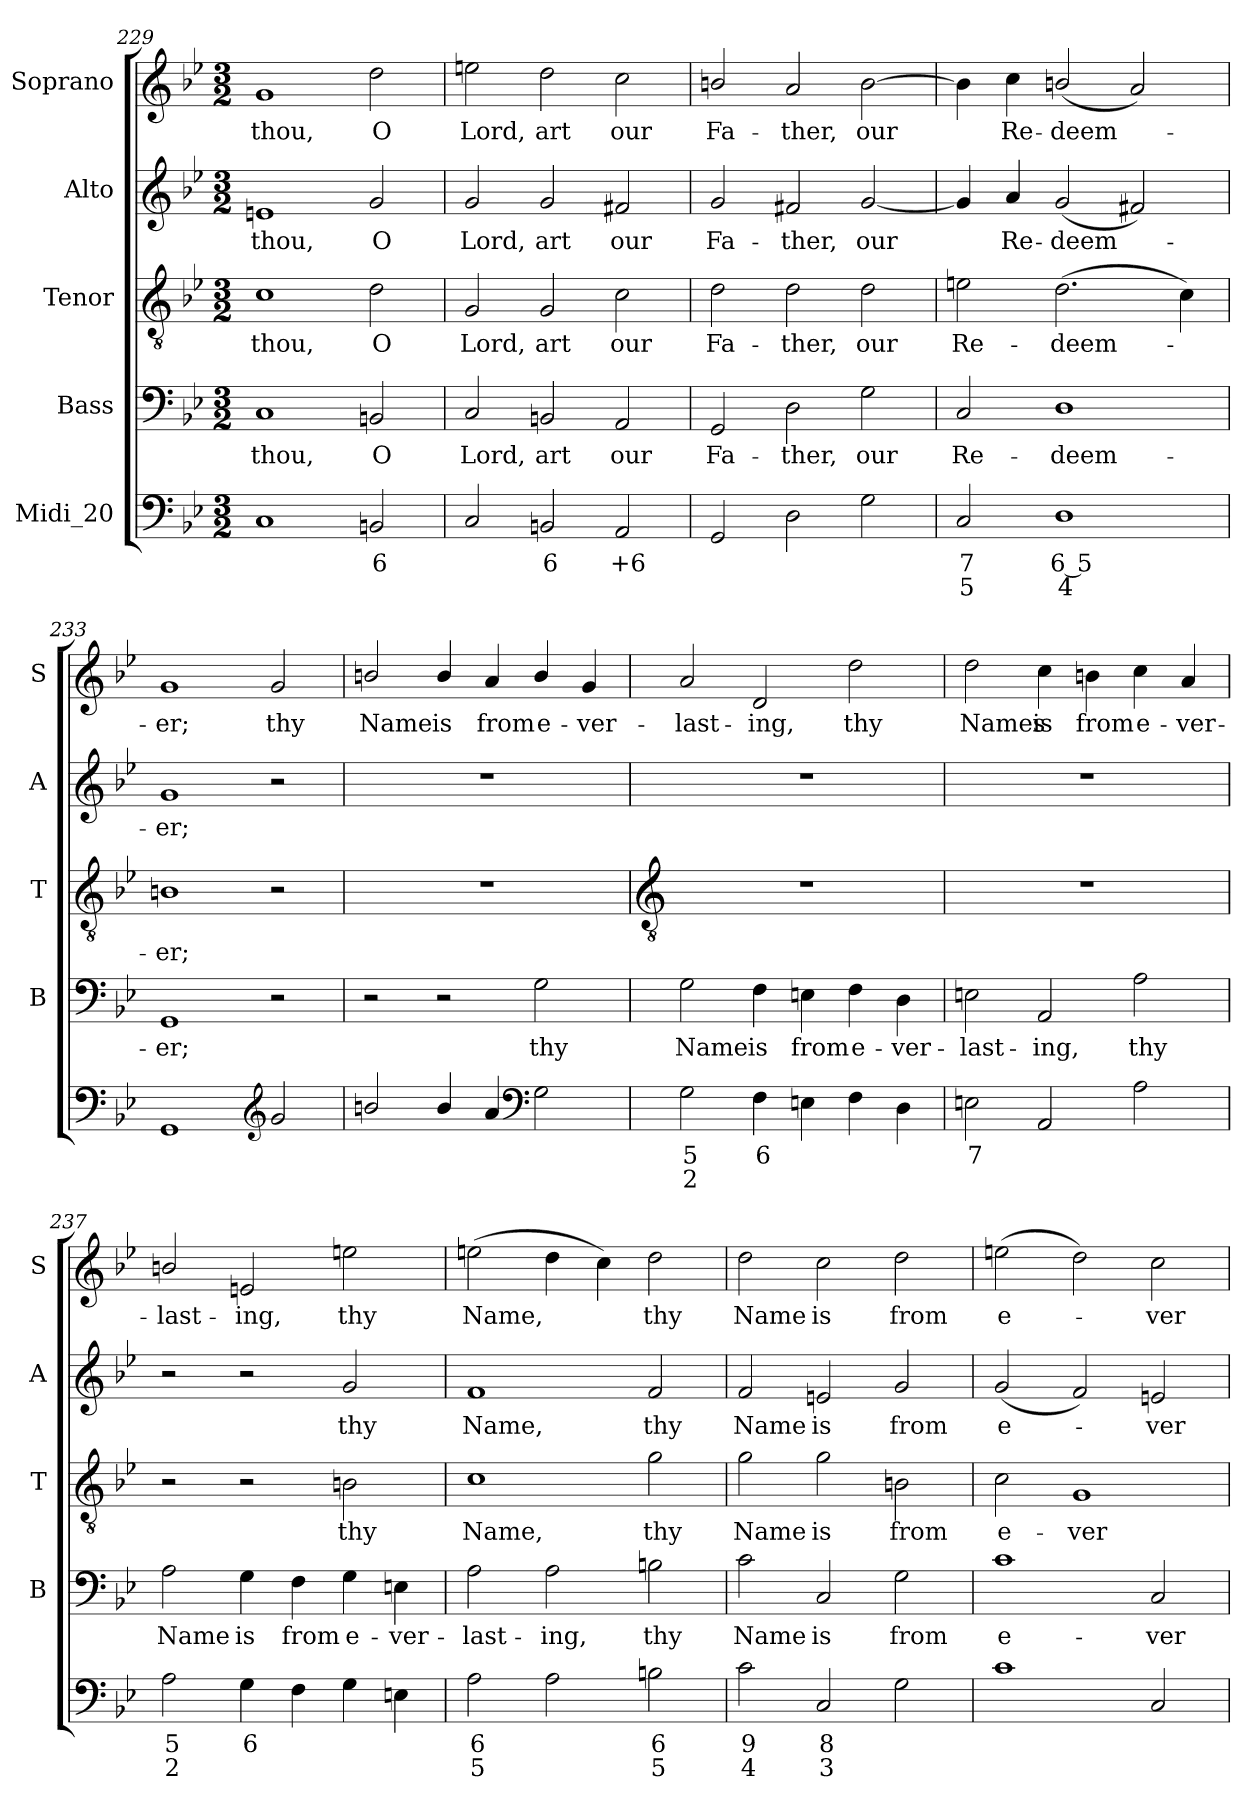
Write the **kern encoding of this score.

**kern	**text	**text	**kern	**text	**kern	**text	**kern	**text	**kern	**text
*part5	*part5	*part5	*part4	*part4	*part3	*part3	*part2	*part2	*part1	*part1
*staff5	*staff5	*staff5	*staff4	*staff4	*staff3	*staff3	*staff2	*staff2	*staff1	*staff1
*I"Midi_20	*	*	*I"Bass	*	*I"Tenor	*	*I"Alto	*	*I"Soprano	*
*	*	*	*I'B	*	*I'T	*	*I'A	*	*I'S	*
!!LO:LB:g=z
*clefF4	*	*	*clefF4	*	*clefGv2	*	*clefG2	*	*clefG2	*
*k[b-e-]	*	*	*k[b-e-]	*	*k[b-e-]	*	*k[b-e-]	*	*k[b-e-]	*
*B-:	*	*	*B-:	*	*B-:	*	*B-:	*	*B-:	*
*M3/2	*	*	*M3/2	*	*M3/2	*	*M3/2	*	*M3/2	*
=229	=229	=229	=229	=229	=229	=229	=229	=229	=229	=229
!	!	!	!	!LO:LY:b	!	!LO:LY:b	!	!LO:LY:b	!	!LO:LY:b
1C	.	.	1C	thou,	1c	thou,	1en	thou,	1g	thou,
!	!LO:LY:b	!	!	!LO:LY:b	!	!LO:LY:b	!	!LO:LY:b	!	!LO:LY:b
2BBn	6	.	2BBn	O	2d	O	2g	O	2dd	O
=230	=230	=230	=230	=230	=230	=230	=230	=230	=230	=230
!	!	!	!	!LO:LY:b	!	!LO:LY:b	!	!LO:LY:b	!	!LO:LY:b
2C	.	.	2C	Lord,	2G	Lord,	2g	Lord,	2een	Lord,
!	!LO:LY:b	!	!	!LO:LY:b	!	!LO:LY:b	!	!LO:LY:b	!	!LO:LY:b
2BBn	6	.	2BBn	art	2G	art	2g	art	2dd	art
!	!LO:LY:b	!	!	!LO:LY:b	!	!LO:LY:b	!	!LO:LY:b	!	!LO:LY:b
2AA	+6	.	2AA	our	2c	our	2f#X	our	2cc	our
=231	=231	=231	=231	=231	=231	=231	=231	=231	=231	=231
!	!	!	!	!LO:LY:b	!	!LO:LY:b	!	!LO:LY:b	!	!LO:LY:b
2GG	.	.	2GG	Fa-	2d	Fa-	2g	Fa-	2bn/	Fa-
!	!	!	!	!LO:LY:b	!	!LO:LY:b	!	!LO:LY:b	!	!LO:LY:b
2D	.	.	2D	-ther,	2d	-ther,	2f#X	-ther,	2a	-ther,
!	!	!	!	!LO:LY:b	!	!LO:LY:b	!	!LO:LY:b	!	!LO:LY:b
2G	.	.	2G	our	2d	our	[2g	our	[2b	our
=232	=232	=232	=232	=232	=232	=232	=232	=232	=232	=232
!	!LO:LY:b	!LO:LY:b	!	!LO:LY:b	!	!LO:LY:b	!	!	!	!
2C	7	5	2C	Re-	2en	Re-	4g]	.	4b]	.
!	!	!	!	!	!	!	!	!LO:LY:b	!	!LO:LY:b
.	.	.	.	.	.	.	4a	Re-	4cc	Re-
!	!LO:LY:b	!LO:LY:b	!	!LO:LY:b	!	!LO:LY:b	!	!LO:LY:b	!	!LO:LY:b
1D	6 5	4	1D	-deem-	(>2.d	-deem-	(<2g	-deem-	(<2b/	-deem-
.	.	.	.	.	.	.	2f#X)	.	2a)	.
.	.	.	.	.	4c)	.	.	.	.	.
=233	=233	=233	=233	=233	=233	=233	=233	=233	=233	=233
!	!	!	!	!LO:LY:b	!	!LO:LY:b	!	!LO:LY:b	!	!LO:LY:b
1GG	.	.	1GG	-er;	1Bn	er;	1g	er;	1g	er;
*clefG2	*	*	*	*	*	*	*	*	*	*
!	!	!	!	!	!	!	!	!	!	!LO:LY:b
2g	.	.	2r	.	2r	.	2r	.	2g	thy
=234	=234	=234	=234	=234	=234	=234	=234	=234	=234	=234
!	!	!	!	!	!LO:N:vis=1	!	!LO:N:vis=1	!	!	!LO:LY:b
2bn/	.	.	2r	.	1.r	.	1.r	.	2bn/	Name
!	!	!	!	!	!	!	!	!	!	!LO:LY:b
4b/	.	.	2r	.	.	.	.	.	4b/	is
!	!	!	!	!	!	!	!	!	!	!LO:LY:b
4a	.	.	.	.	.	.	.	.	4a	from
*clefF4	*	*	*	*	*	*	*	*	*	*
!	!	!	!	!LO:LY:b	!	!	!	!	!	!LO:LY:b
2G	.	.	2G	thy	.	.	.	.	4b/	e-
!	!	!	!	!	!	!	!	!	!	!LO:LY:b
.	.	.	.	.	.	.	.	.	4g	-ver-
!!LO:LB:g=z
=235	=235	=235	=235	=235	=235	=235	=235	=235	=235	=235
*	*	*	*	*	*clefGv2	*	*	*	*	*
!	!LO:LY:b	!LO:LY:b	!	!LO:LY:b	!LO:N:vis=1	!	!LO:N:vis=1	!	!	!LO:LY:b
2G	5	2	2G	Name	1.r	.	1.r	.	2a	-last-
!	!LO:LY:b	!	!	!LO:LY:b	!	!	!	!	!	!LO:LY:b
4F	6	.	4F	is	.	.	.	.	2d	-ing,
!	!	!	!	!LO:LY:b	!	!	!	!	!	!
4En	.	.	4En	from	.	.	.	.	.	.
!	!	!	!	!LO:LY:b	!	!	!	!	!	!LO:LY:b
4F	.	.	4F	e-	.	.	.	.	2dd	thy
!	!	!	!	!LO:LY:b	!	!	!	!	!	!
4D	.	.	4D	-ver-	.	.	.	.	.	.
=236	=236	=236	=236	=236	=236	=236	=236	=236	=236	=236
!	!LO:LY:b	!	!	!LO:LY:b	!LO:N:vis=1	!	!LO:N:vis=1	!	!	!LO:LY:b
2En	7	.	2En	-last-	1.r	.	1.r	.	2dd	Names
!	!	!	!	!LO:LY:b	!	!	!	!	!	!LO:LY:b
2AA	.	.	2AA	-ing,	.	.	.	.	4cc	is
!	!	!	!	!	!	!	!	!	!	!LO:LY:b
.	.	.	.	.	.	.	.	.	4bn	from
!	!	!	!	!LO:LY:b	!	!	!	!	!	!LO:LY:b
2A	.	.	2A	thy	.	.	.	.	4cc	e-
!	!	!	!	!	!	!	!	!	!	!LO:LY:b
.	.	.	.	.	.	.	.	.	4a	-ver-
=237	=237	=237	=237	=237	=237	=237	=237	=237	=237	=237
!	!LO:LY:b	!LO:LY:b	!	!LO:LY:b	!	!	!	!	!	!LO:LY:b
2A	5	2	2A	Name	2r	.	2r	.	2bn/	-last-
!	!LO:LY:b	!	!	!LO:LY:b	!	!	!	!	!	!LO:LY:b
4G	6	.	4G	is	2r	.	2r	.	2en	-ing,
!	!	!	!	!LO:LY:b	!	!	!	!	!	!
4F	.	.	4F	from	.	.	.	.	.	.
!	!	!	!	!LO:LY:b	!	!LO:LY:b	!	!LO:LY:b	!	!LO:LY:b
4G	.	.	4G	e-	2Bn	thy	2g	thy	2een	thy
!	!	!	!	!LO:LY:b	!	!	!	!	!	!
4En	.	.	4En	-ver-	.	.	.	.	.	.
=238	=238	=238	=238	=238	=238	=238	=238	=238	=238	=238
!	!LO:LY:b	!LO:LY:b	!	!LO:LY:b	!	!LO:LY:b	!	!LO:LY:b	!	!LO:LY:b
2A	6	5	2A	-last-	1c	Name,	1f	Name,	(>2een	Name,
!	!	!	!	!LO:LY:b	!	!	!	!	!	!
2A	.	.	2A	-ing,	.	.	.	.	4dd	.
.	.	.	.	.	.	.	.	.	4cc)	.
!	!LO:LY:b	!LO:LY:b	!	!LO:LY:b	!	!LO:LY:b	!	!LO:LY:b	!	!LO:LY:b
2Bn	6	5	2Bn	thy	2g	thy	2f	thy	2dd	thy
=239	=239	=239	=239	=239	=239	=239	=239	=239	=239	=239
!	!LO:LY:b	!LO:LY:b	!	!LO:LY:b	!	!LO:LY:b	!	!LO:LY:b	!	!LO:LY:b
2c	9	4	2c	Name	2g	Name	2f	Name	2dd	Name
!	!LO:LY:b	!LO:LY:b	!	!LO:LY:b	!	!LO:LY:b	!	!LO:LY:b	!	!LO:LY:b
2C	8	3	2C	is	2g	is	2en	is	2cc	is
!	!	!	!	!LO:LY:b	!	!LO:LY:b	!	!LO:LY:b	!	!LO:LY:b
2G	.	.	2G	from	2Bn	from	2g	from	2dd	from
=240	=240	=240	=240	=240	=240	=240	=240	=240	=240	=240
!	!	!	!	!LO:LY:b	!	!LO:LY:b	!	!LO:LY:b	!	!LO:LY:b
1c	.	.	1c	e-	2c	e-	(<2g	e-	(>2een	e-
!	!	!	!	!	!	!LO:LY:b	!	!	!	!
.	.	.	.	.	1G	-ver-	2f)	.	2dd)	.
!	!	!	!	!LO:LY:b	!	!	!	!LO:LY:b	!	!LO:LY:b
2C	.	.	2C	-ver-	.	.	2en	ver-	2cc	ver-
=	=	=	=	=	=	=	=	=	=	=
*-	*-	*-	*-	*-	*-	*-	*-	*-	*-	*-
